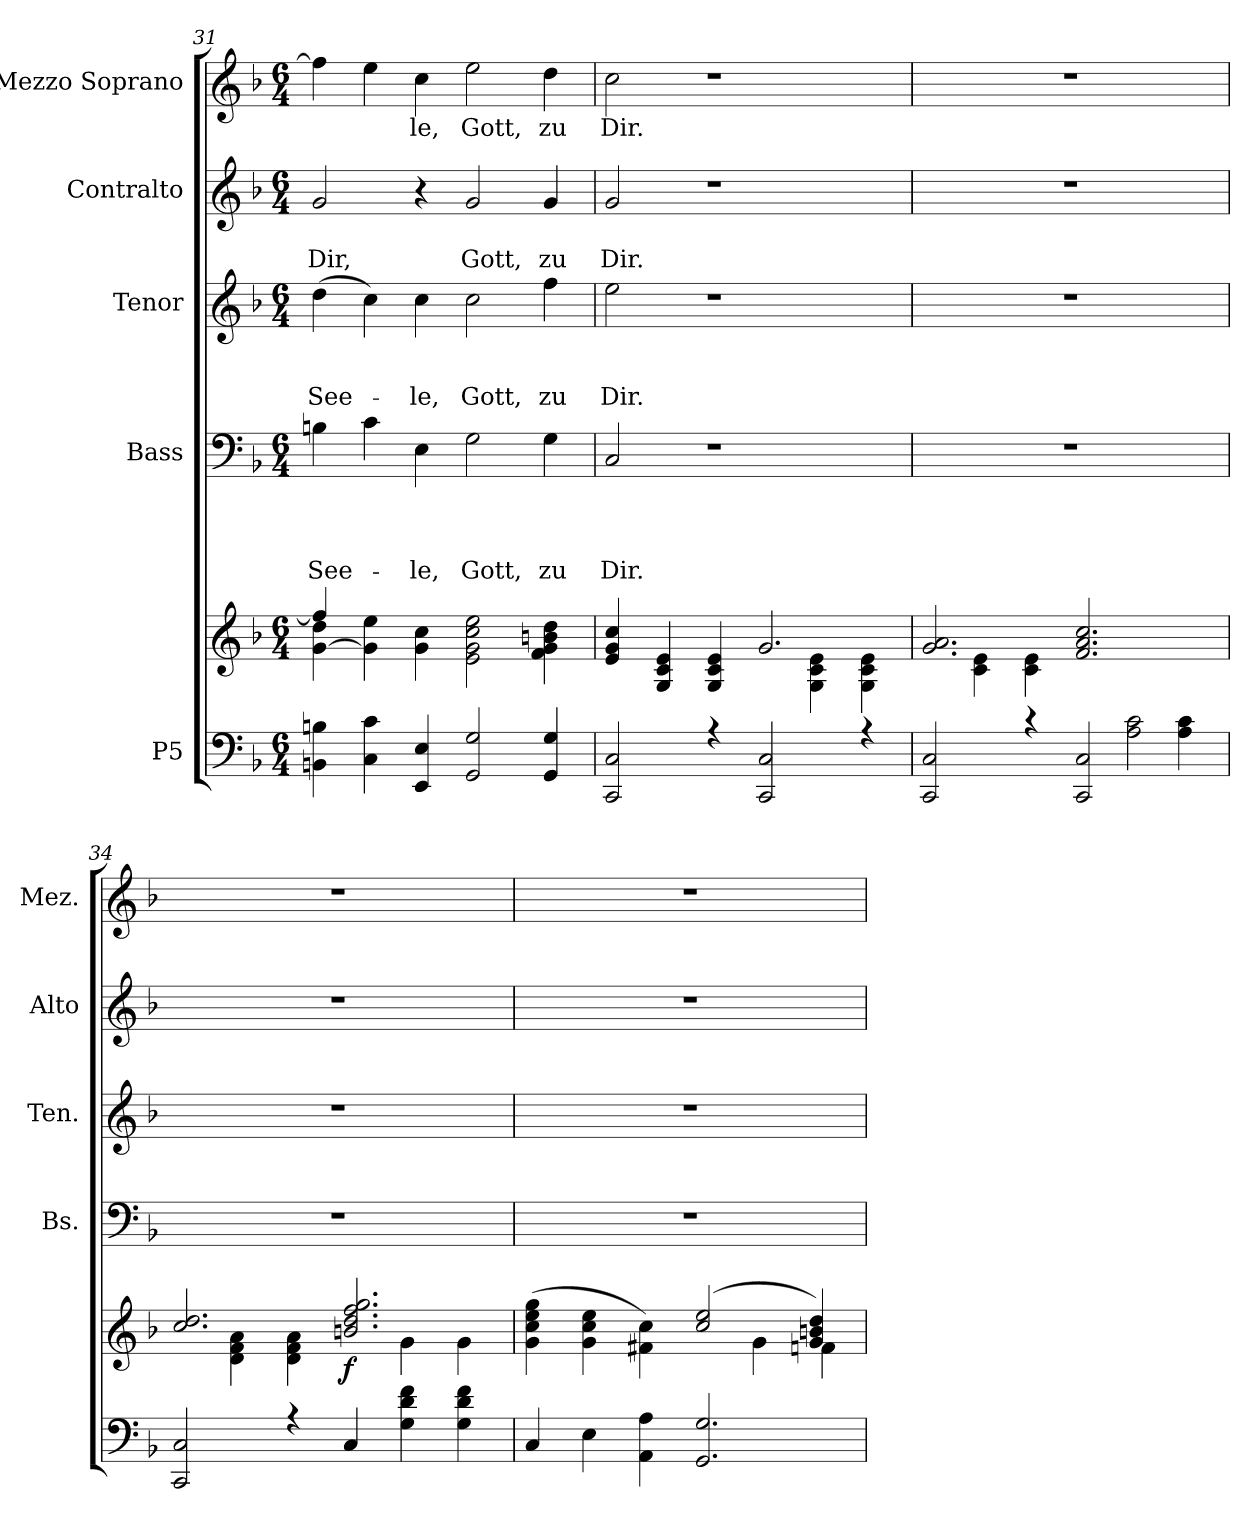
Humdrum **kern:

**kern	**kern	**dynam	**kern	**text	**text	**text	**text	**kern	**text	**text	**text	**kern	**text	**text	**kern	**text
*part5	*part5	*part5	*part4	*part4	*part4	*part4	*part4	*part3	*part3	*part3	*part3	*part2	*part2	*part2	*part1	*part1
*staff6	*staff5	*staff5/6	*staff4	*staff4	*staff4	*staff4	*staff4	*staff3	*staff3	*staff3	*staff3	*staff2	*staff2	*staff2	*staff1	*staff1
*I"P5	*	*	*I"Bass	*	*	*	*	*I"Tenor	*	*	*	*I"Contralto	*	*	*I"Mezzo Soprano	*
*	*	*	*I'Bs.	*	*	*	*	*I'Ten.	*	*	*	*I'Alto	*	*	*I'Mez.	*
!!LO:PB:g=z
*clefF4	*clefG2	*	*clefF4	*	*	*	*	*clefG2	*	*	*	*clefG2	*	*	*clefG2	*
*	*	*	*	*	*	*	*	*ITrd7c12	*	*	*	*	*	*	*	*
*k[b-]	*k[b-]	*	*k[b-]	*	*	*	*	*k[b-]	*	*	*	*k[b-]	*	*	*k[b-]	*
*F:	*F:	*	*F:	*	*	*	*	*F:	*	*	*	*F:	*	*	*F:	*
*M6/4	*M6/4	*	*M6/4	*	*	*	*	*M6/4	*	*	*	*M6/4	*	*	*M6/4	*
=31	=31	=31	=31	=31	=31	=31	=31	=31	=31	=31	=31	=31	=31	=31	=31	=31
*^	*^	*	*	*	*	*	*	*	*	*	*	*	*	*	*	*
!	!	!	!	!	!	!	!	!	!LO:LY:b	!	!	!	!LO:LY:b	!	!	!LO:LY:b	!	!
4BBn\ 4Bn\	1.ryy	[<4g\ 4dd\	4ff/]	.	4Bn\	.	.	.	See-	(>4d\	.	.	See-	2g/	.	Dir,	4ff\]	.
4C\ 4c\	.	4g\] 4ee\	1ryy	.	4c\	.	.	.	.	4c\)	.	.	.	.	.	.	4ee\	.
!	!	!	!	!	!	!	!	!	!LO:LY:b	!	!	!	!LO:LY:b	!	!	!	!	!LO:LY:b
4EE/ 4E/	.	4g\ 4cc\	.	.	4E\	.	.	.	-le,	4c\	.	.	-le,	4r	.	.	4cc\	-le,
!	!	!	!	!	!	!	!	!	!LO:LY:b	!	!	!	!LO:LY:b	!	!	!LO:LY:b	!	!LO:LY:b
2GG/ 2G/	.	2e\ 2g\ 2cc\ 2ee\	.	.	2G\	.	.	.	Gott,	2c\	.	.	Gott,	2g/	.	Gott,	2ee\	Gott,
!	!	!	!	!	!	!	!	!	!LO:LY:b	!	!	!	!LO:LY:b	!	!	!LO:LY:b	!	!LO:LY:b
4GG/ 4G/	.	4f\ 4g\ 4bn\ 4dd\	4ryy	.	4G\	.	.	.	zu	4f\	.	.	zu	4g/	.	zu	4dd\	zu
=32	=32	=32	=32	=32	=32	=32	=32	=32	=32	=32	=32	=32	=32	=32	=32	=32	=32	=32
!	!	!	!	!	!	!	!	!	!LO:LY:b	!	!	!	!LO:LY:b	!	!	!LO:LY:b	!	!LO:LY:b
2CC/ 2C/	1.ryy	4e/ 4g/ 4cc/	2.ryy	.	2C/	.	.	.	Dir.	2e\	.	.	Dir.	2g/	.	Dir.	2cc\	Dir.
.	.	4G/ 4c/ 4e/	.	.	.	.	.	.	.	.	.	.	.	.	.	.	.	.
4r	.	4G/ 4c/ 4e/	.	.	1r	.	.	.	.	1r	.	.	.	1r	.	.	1r	.
2CC/ 2C/	.	4ryy	2.g/	.	.	.	.	.	.	.	.	.	.	.	.	.	.	.
.	.	4G\ 4c\ 4e\	.	.	.	.	.	.	.	.	.	.	.	.	.	.	.	.
4r	.	4G\ 4c\ 4e\	.	.	.	.	.	.	.	.	.	.	.	.	.	.	.	.
=33	=33	=33	=33	=33	=33	=33	=33	=33	=33	=33	=33	=33	=33	=33	=33	=33	=33	=33
!	!	!	!	!	!LO:N:vis=1	!	!	!	!	!LO:N:vis=1	!	!	!	!LO:N:vis=1	!	!	!LO:N:vis=1	!
2CC/ 2C/	1ryy	4ryy	2.g/ 2.a/	.	1.r	.	.	.	.	1.r	.	.	.	1.r	.	.	1.r	.
.	.	4c\ 4e\	.	.	.	.	.	.	.	.	.	.	.	.	.	.	.	.
4rc	.	4c\ 4e\	.	.	.	.	.	.	.	.	.	.	.	.	.	.	.	.
2CC/ 2C/	.	2.f/ 2.a/ 2.cc/	2.ryy	.	.	.	.	.	.	.	.	.	.	.	.	.	.	.
.	2A\ 2c\	.	.	.	.	.	.	.	.	.	.	.	.	.	.	.	.	.
4A\ 4c\	.	.	.	.	.	.	.	.	.	.	.	.	.	.	.	.	.	.
=34	=34	=34	=34	=34	=34	=34	=34	=34	=34	=34	=34	=34	=34	=34	=34	=34	=34	=34
!	!	!	!	!	!LO:N:vis=1	!	!	!	!	!LO:N:vis=1	!	!	!	!LO:N:vis=1	!	!	!LO:N:vis=1	!
2CC/ 2C/	1.ryy	4ryy	2.cc/ 2.dd/	.	1.r	.	.	.	.	1.r	.	.	.	1.r	.	.	1.r	.
.	.	4d\ 4f\ 4a\	.	.	.	.	.	.	.	.	.	.	.	.	.	.	.	.
4r	.	4d\ 4f\ 4a\	.	.	.	.	.	.	.	.	.	.	.	.	.	.	.	.
!	!	!	!	!LO:DY:b	!	!	!	!	!	!	!	!	!	!	!	!	!	!
4C/	.	4ryy	2.bn/ 2.dd/ 2.ff/ 2.gg/	f	.	.	.	.	.	.	.	.	.	.	.	.	.	.
4G\ 4d\ 4f\	.	4g\	.	.	.	.	.	.	.	.	.	.	.	.	.	.	.	.
4G\ 4d\ 4f\	.	4g\	.	.	.	.	.	.	.	.	.	.	.	.	.	.	.	.
=35	=35	=35	=35	=35	=35	=35	=35	=35	=35	=35	=35	=35	=35	=35	=35	=35	=35	=35
!	!	!	!	!	!LO:N:vis=1	!	!	!	!	!LO:N:vis=1	!	!	!	!LO:N:vis=1	!	!	!LO:N:vis=1	!
4C/	1.ryy	(>4g\ 4cc\ 4ee\ 4gg\	1ryy	.	1.r	.	.	.	.	1.r	.	.	.	1.r	.	.	1.r	.
4E\	.	4g\ 4cc\ 4ee\	.	.	.	.	.	.	.	.	.	.	.	.	.	.	.	.
4AA\ 4A\	.	4f#X\ 4cc\)	.	.	.	.	.	.	.	.	.	.	.	.	.	.	.	.
2.GG/ 2.G/	.	(>2cc/ 2ee/	.	.	.	.	.	.	.	.	.	.	.	.	.	.	.	.
.	.	.	4g\	.	.	.	.	.	.	.	.	.	.	.	.	.	.	.
.	.	4g/ 4bn/ 4dd/)	4fn\	.	.	.	.	.	.	.	.	.	.	.	.	.	.	.
*v	*v	*	*	*	*	*	*	*	*	*	*	*	*	*	*	*	*	*
*	*v	*v	*	*	*	*	*	*	*	*	*	*	*	*	*	*	*
=	=	=	=	=	=	=	=	=	=	=	=	=	=	=	=	=
*-	*-	*-	*-	*-	*-	*-	*-	*-	*-	*-	*-	*-	*-	*-	*-	*-
